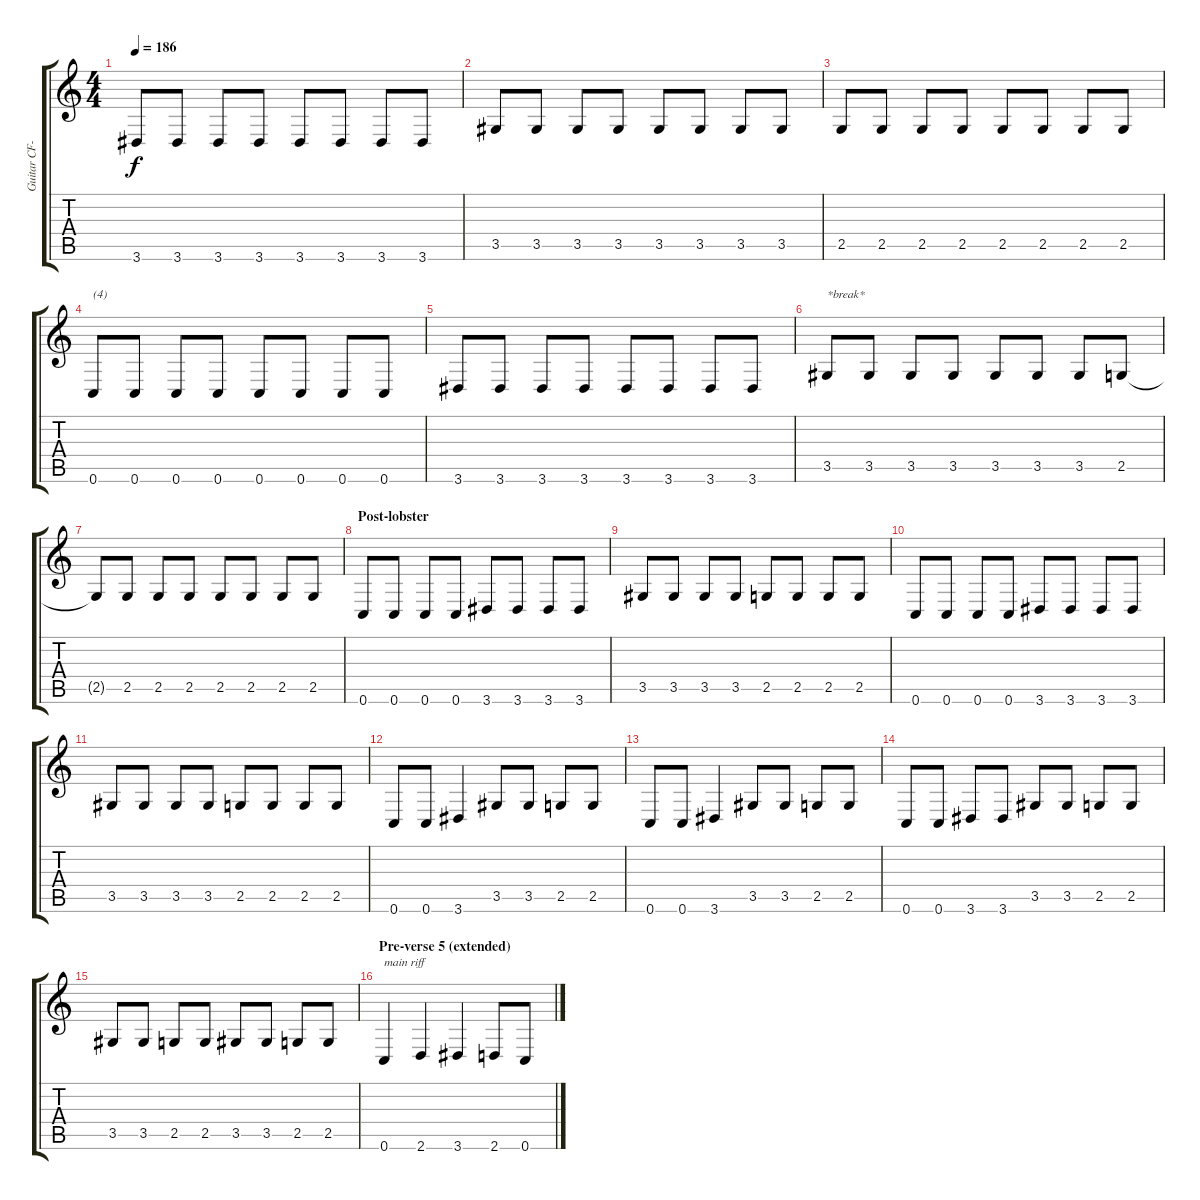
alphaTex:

\track ("Guitar CF----" "Guitar CF-") {instrument electricguitarclean}
\staff {score tabs}
\tuning (E4 B3 G3 D3 F2 C2) {hide}
\ts (4 4)
\tempo 186
\clef g2
\ks c
3.6.8{dy f} 3.6.8 3.6.8 3.6.8 3.6.8 3.6.8 3.6.8 3.6.8 |
3.5.8 3.5.8 3.5.8 3.5.8 3.5.8 3.5.8 3.5.8 3.5.8 |
2.5.8 2.5.8 2.5.8 2.5.8 2.5.8 2.5.8 2.5.8 2.5.8 |
0.6.8{txt "(4)"} 0.6.8 0.6.8 0.6.8 0.6.8 0.6.8 0.6.8 0.6.8 |
3.6.8 3.6.8 3.6.8 3.6.8 3.6.8 3.6.8 3.6.8 3.6.8 |
3.5.8{txt "*break*"} 3.5.8 3.5.8 3.5.8 3.5.8 3.5.8 3.5.8 2.5.8 |
2.5{t}.8 2.5.8 2.5.8 2.5.8 2.5.8 2.5.8 2.5.8 2.5.8 |
\section ("" "Post-lobster")
0.6.8 0.6.8 0.6.8 0.6.8 3.6.8 3.6.8 3.6.8 3.6.8 |
3.5.8 3.5.8 3.5.8 3.5.8 2.5.8 2.5.8 2.5.8 2.5.8 |
0.6.8 0.6.8 0.6.8 0.6.8 3.6.8 3.6.8 3.6.8 3.6.8 |
3.5.8 3.5.8 3.5.8 3.5.8 2.5.8 2.5.8 2.5.8 2.5.8 |
0.6.8 0.6.8 3.6.4 3.5.8 3.5.8 2.5.8 2.5.8 |
0.6.8 0.6.8 3.6.4 3.5.8 3.5.8 2.5.8 2.5.8 |
0.6.8 0.6.8 3.6.8 3.6.8 3.5.8 3.5.8 2.5.8 2.5.8 |
3.5.8 3.5.8 2.5.8 2.5.8 3.5.8 3.5.8 2.5.8 2.5.8 |
\section ("" "Pre-verse 5 (extended)")
0.6.4{txt "main riff"} 2.6.4 3.6.4 2.6.8 0.6.8
